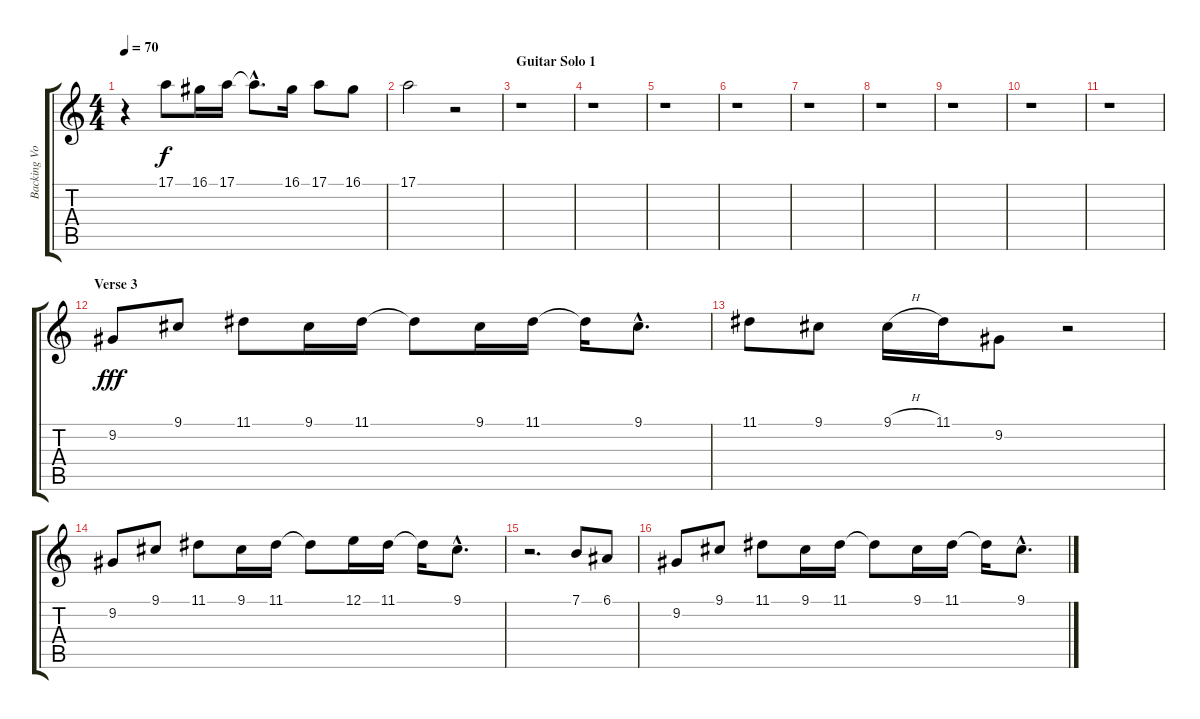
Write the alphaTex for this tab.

\track ("Backing Vocals" "Backing Vo") {instrument recorder}
\staff {score tabs}
\tuning (E4 B3 G3 D3 A2 E2) {hide}
\ts (4 4)
\tempo 70
\clef g2
\ks c
r.4{dy f} 17.1.8 16.1.16 17.1.16 17.1{hac t}.8{d} 16.1.16 17.1.8 16.1.8 |
17.1.2 r.2 |
\section ("" "Guitar Solo 1")
r.1 |
r.1 |
r.1 |
r.1 |
r.1 |
r.1 |
r.1 |
r.1 |
r.1 |
\section ("" "Verse 3")
9.2.8{dy fff} 9.1.8 11.1.8 9.1.16 11.1.16 11.1{t}.8 9.1.16 11.1.16 11.1{t}.16 9.1{hac}.8{d} |
11.1.8 9.1.8 9.1{h}.16 11.1.16 9.2.8 r.2 |
9.2.8 9.1.8 11.1.8 9.1.16 11.1.16 11.1{t}.8 12.1.16 11.1.16 11.1{t}.16 9.1{hac}.8{d} |
r.2{d} 7.1.8 6.1.8 |
9.2.8 9.1.8 11.1.8 9.1.16 11.1.16 11.1{t}.8 9.1.16 11.1.16 11.1{t}.16 9.1{hac}.8{d}
